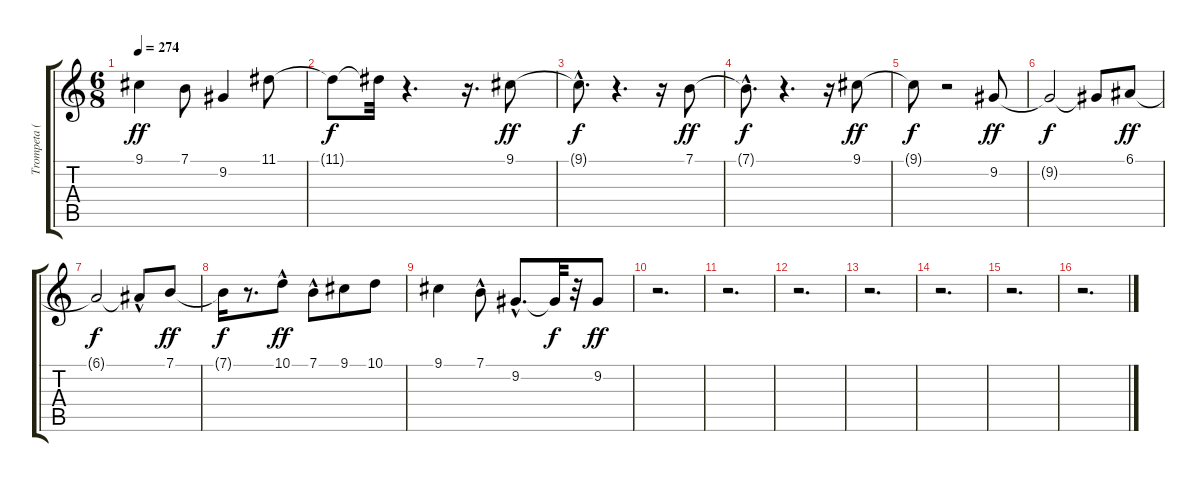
\track ("Trompeta (Adornos" "Trompeta (") {instrument trumpet}
\staff {score tabs}
\tuning (E4 B3 G3 D3 A2 E2) {hide}
\ts (6 8)
\tempo 274
\clef g2
\ks c
9.1.4{dy ff} 7.1.8 9.2.4 11.1.8 |
11.1{t}.8{dy f} 11.1{t}.32 r.4{d} r.16{d} 9.1.8{dy ff} |
9.1{hac t}.8{d dy f} r.4{d} r.16 7.1.8{dy ff} |
7.1{hac t}.8{d dy f} r.4{d} r.16 9.1.8{dy ff} |
9.1{t}.8{dy f} r.2 9.2.8{dy ff} |
9.2{t}.2{dy f} 9.2{t}.8 6.1.8{dy ff} |
6.1{t}.2{dy f} 6.1{hac t}.8 7.1.8{dy ff} |
7.1{t}.16{dy f} r.8{d} 10.1{hac}.8{dy ff} 7.1{hac}.8 9.1.8 10.1.8 |
9.1.4 7.1{hac}.8 9.2{hac}.8{d} 9.2{t}.32{dy f} r.32 9.2.8{dy ff} |
r.2{d} |
r.2{d} |
r.2{d} |
r.2{d} |
r.2{d} |
r.2{d} |
r.2{d}
